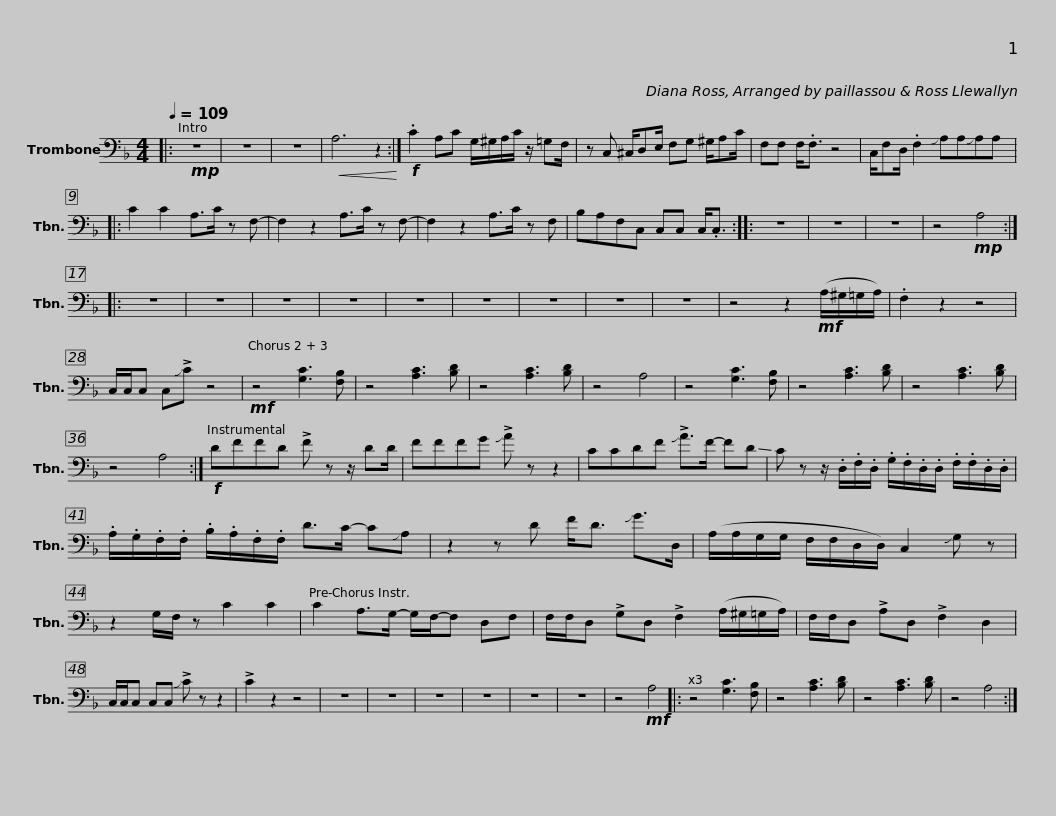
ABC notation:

X:1
L:1/8
Q:1/4=109
M:4/4
I:linebreak $
K:F
V:1 bass
V:1
|:!mp! z8 | z8 | z8 |!<(! A,6 z2!<)! :|!f! .C2 A,C G,/^G,/A,/C/ z/ =G,F,/ | %5
 z C, ^C,/D,E,/ F,G, ^G,/A,C/ | F,F, F,<.F, z4 |$ C,/F,D,/ .F,2 !slide!A,A,!slide!A,A, |: C2 C2 A,>C z F,- | F,2 z2 A,>C z F,- | %10
 F,2 z2 A,>C z F, | B,A,F,C, C,C, C,<.C, ::$ z8 | z8 | z8 | %15
 z4!mp! A,4 :: z8 | z8 | z8 | z8 | %20
 z8 | z8 | z8 | z8 | z8 | %25
 z4 z2!mf! (A,/^G,/=G,/A,/) | .F,2 z2 z4 | C,/C,/C, C,!>!!slide!C z4 |$!mf! z4 [G,C]3 [F,B,] | z4 [A,C]3 [B,D] | %30
 z4 [A,C]3 [B,D] | z4 A,4 | z4 [G,C]3 [F,B,] | z4 [A,C]3 [B,D] | z4 [A,C]3 [B,D] | %35
 z4 A,4 :|$!f! DFFD !>!F z z/ DD/ | FFFG !>!!slide!A z z2 | CCDF !>!!slide!A>F- F!-(!D | !-)!C z z/ .D,/.F,/.D,/ .G,/.F,/.D,/.D,/ .F,/.F,/.D,/.D,/ |$ %40
 .A,/.G,/.F,/.F,/ .B,/.A,/.F,/.F,/ D>C- C!slide!A, | z2 z D F<D !slide!G>D, | (A,/A,/G,/G,/ F,/F,/D,/D,/) C,2 !slide!G, z | z2 G,/F,/ z C2 C2 |$ C2 A,>G,- G,/F,/-F, D,F, | %45
 F,/F,/D, !>!G,D, !>!F,2 (A,/^G,/=G,/A,/) | F,/F,/D, !>!A,D, !>!F,2 D,2 | C,/C,/C, C,C, !>!!slide!C z z2 | !>!C2 z2 z4 | z8 | %50
 z8 | z8 |$ z8 | z8 | z8 | %55
 z4!mf! A,4 |: z4 [G,C]3 [F,B,] | z4 [A,C]3 [B,D] | z4 [A,C]3 [B,D] | z4 A,4 :| %60
